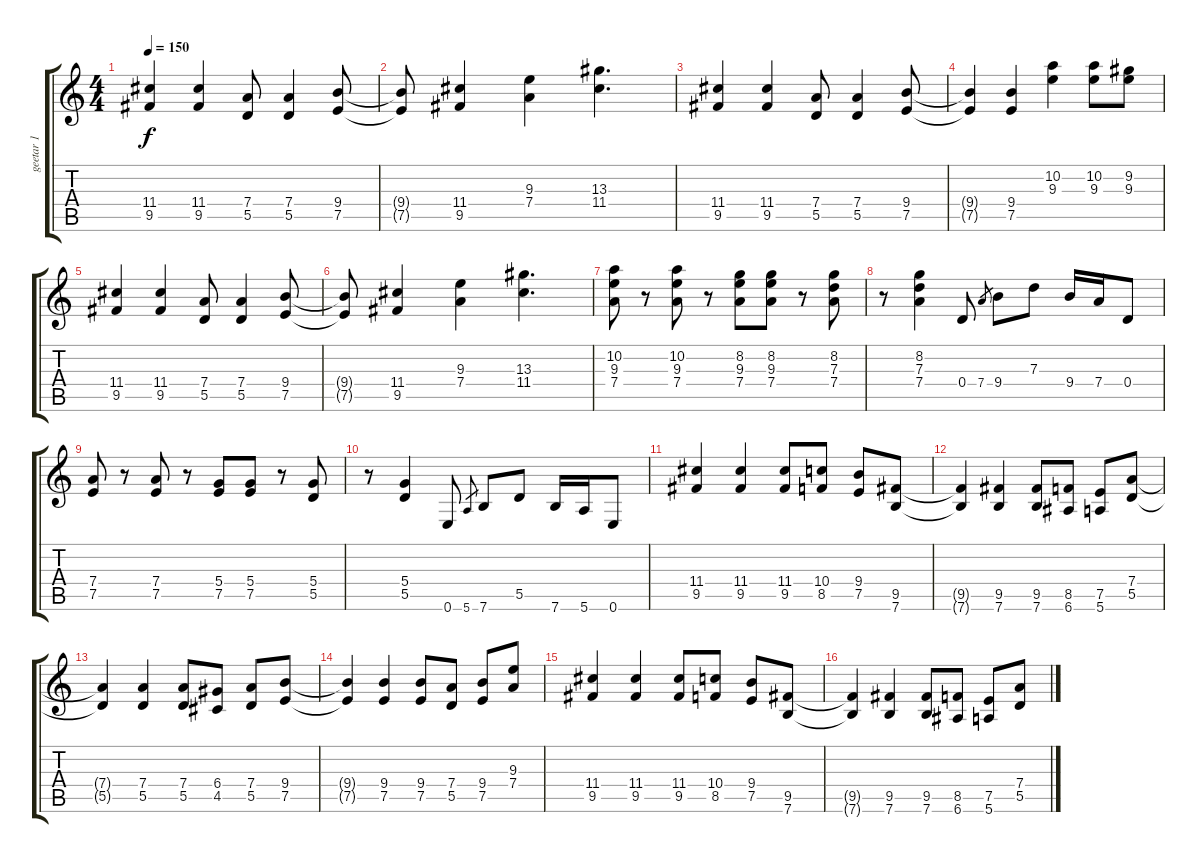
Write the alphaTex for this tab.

\track ("geetar 1" "geetar 1") {instrument distortionguitar}
\staff {score tabs}
\tuning (E4 B3 G3 D3 A2 E2) {hide}
\ts (4 4)
\tempo 150
\clef g2
\ks c
(11.4 9.5).4{dy f} (11.4 9.5).4 (7.4 5.5).8 (7.4 5.5).4 (9.4 7.5).8 |
(9.4{t} 7.5{t}).8 (11.4 9.5).4 (9.3 7.4).4 (13.3 11.4).4{d} |
(11.4 9.5).4 (11.4 9.5).4 (7.4 5.5).8 (7.4 5.5).4 (9.4 7.5).8 |
(9.4{t} 7.5{t}).4 (9.4 7.5).4 (10.2 9.3).4 (10.2 9.3).8 (9.2 9.3).8 |
(11.4 9.5).4 (11.4 9.5).4 (7.4 5.5).8 (7.4 5.5).4 (9.4 7.5).8 |
(9.4{t} 7.5{t}).8 (11.4 9.5).4 (9.3 7.4).4 (13.3 11.4).4{d} |
(10.2 9.3 7.4).8 r.8 (10.2 9.3 7.4).8 r.8 (8.2 9.3 7.4).8 (8.2 9.3 7.4).8 r.8 (8.2 7.3 7.4).8 |
r.8 (8.2 7.3 7.4).4 0.4.8 7.4.8{gr} 9.4.8 7.3.8 9.4.16 7.4.16 0.4.8 |
(7.4 7.5).8 r.8 (7.4 7.5).8 r.8 (5.4 7.5).8 (5.4 7.5).8 r.8 (5.4 5.5).8 |
r.8 (5.4 5.5).4 0.6.8 5.6.8{gr} 7.6.8 5.5.8 7.6.16 5.6.16 0.6.8 |
(11.4 9.5).4 (11.4 9.5).4 (11.4 9.5).8 (10.4 8.5).8 (9.4 7.5).8 (9.5 7.6).8 |
(9.5{t} 7.6{t}).4 (9.5 7.6).4 (9.5 7.6).8 (8.5 6.6).8 (7.5 5.6).8 (7.4 5.5).8 |
(7.4{t} 5.5{t}).4 (7.4 5.5).4 (7.4 5.5).8 (6.4 4.5).8 (7.4 5.5).8 (9.4 7.5).8 |
(9.4{t} 7.5{t}).4 (9.4 7.5).4 (9.4 7.5).8 (7.4 5.5).8 (9.4 7.5).8 (9.3 7.4).8 |
(11.4 9.5).4 (11.4 9.5).4 (11.4 9.5).8 (10.4 8.5).8 (9.4 7.5).8 (9.5 7.6).8 |
(9.5{t} 7.6{t}).4 (9.5 7.6).4 (9.5 7.6).8 (8.5 6.6).8 (7.5 5.6).8 (7.4 5.5).8
